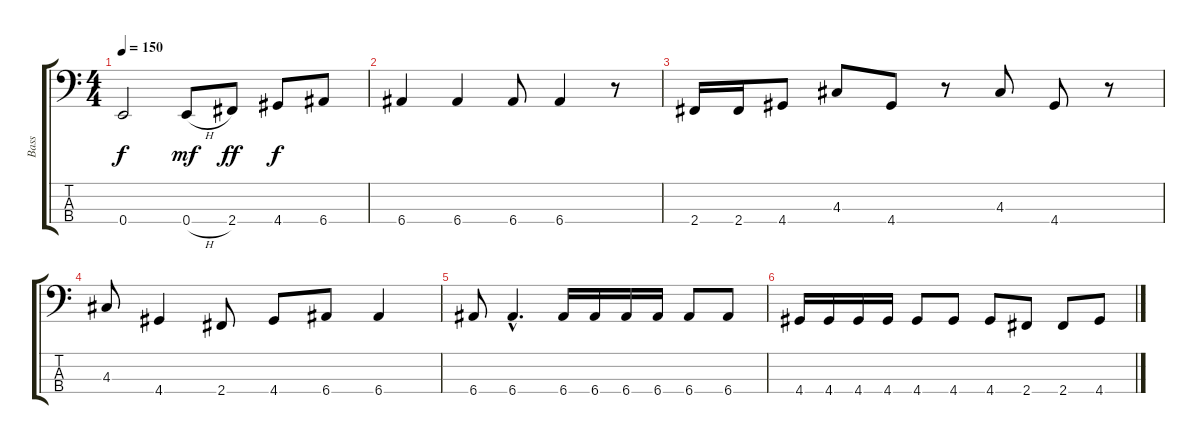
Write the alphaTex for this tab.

\track ("Bass" "Bass") {instrument electricbasspick}
\staff {score tabs}
\tuning (G2 D2 A1 E1) {hide}
\ts (4 4)
\tempo 150
\clef f4
\ks c
0.4.2{dy f} 0.4{h}.8{dy mf} 2.4.8{dy ff} 4.4.8{dy f} 6.4.8 |
6.4.4{volume 12} 6.4.4 6.4.8 6.4.4 r.8 |
2.4.16 2.4.16 4.4.8 4.3.8 4.4.8 r.8 4.3.8 4.4.8 r.8 |
4.3.8{volume 4} 4.4.4 2.4.8 4.4.8 6.4.8 6.4.4 |
6.4.8 6.4{hac}.4{d} 6.4.16 6.4.16 6.4.16 6.4.16 6.4.8 6.4.8 |
4.4.16 4.4.16 4.4.16 4.4.16 4.4.8 4.4.8 4.4.8 2.4.8 2.4.8 4.4.8
